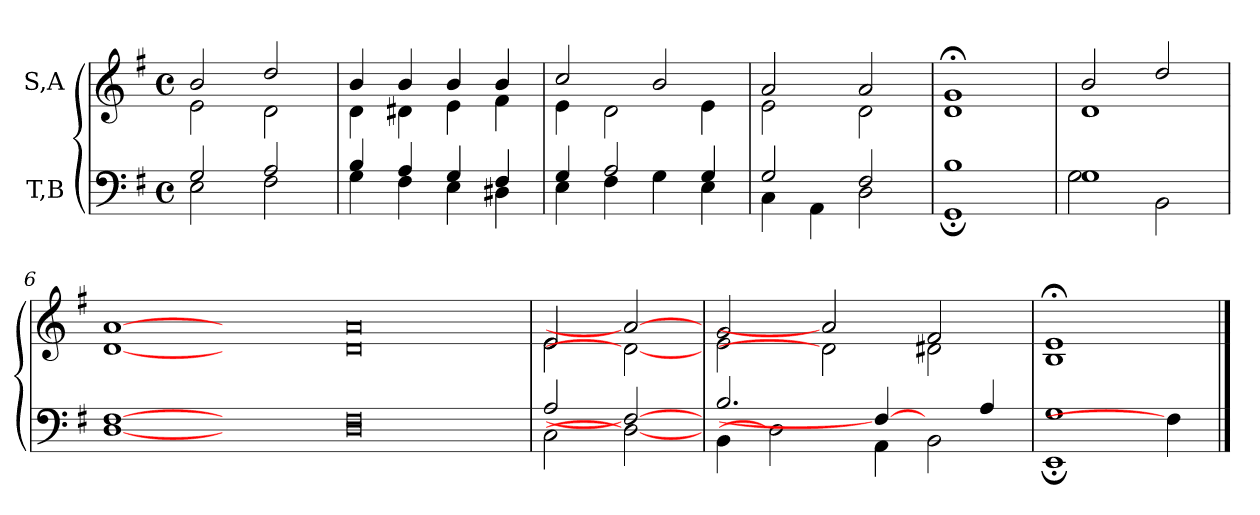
**kern	**kern
*part2	*part1
*staff2	*staff1
*I"T,B	*I"S,A
*clefF4	*clefG2
*k[f#]	*k[f#]
*M4/4	*M4/4
*met(c)	*met(c)
=	=
*^	*^
2G	2E	2b	2e
2A	2F#	2dd	2d
=1	=1	=1	=1
4B	4G	4b	4d
4A	4F#	4b	4d#X
4G	4E	4b	4e
4F#	4D#X	4b	4f#
=2	=2	=2	=2
4G	4E	2cc	4e
2A	4F#	.	2d
.	4G	2b	.
4G	4E	.	4e
=3	=3	=3	=3
2G	4C	2a	2e
.	4AA	.	.
2F#	2D	2a	2d
=4	=4	=4	=4
1B	1GG;	1g;<	1d
=5	=5	=5	=5
1G	2G	2b	1d
.	2BB	2dd	.
=6	=6	=6	=6
[1F#	[1D	[1a	[1d
1ryy	1ryy	1ryy	1ryy
0F#	0D	0a	0d
=7a	=7a	=7a	=7a
2A	2C	2e	2e
2F#_	2D_	2a_	2d_
=8	=8	=8	=8
2.B	4BB	2g	2e
.	2D]	.	.
.	.	2a]	2d]
4F#_	4AA	.	.
4ryy	2BB	2f#	2d#X
4A	.	.	.
=9	=9	=9	=9
1G	1EE;	1e;<	1B
4F#]	4ryy	4ryy	4ryy
*v	*v	*	*
*	*v	*v
==	==
*-	*-
